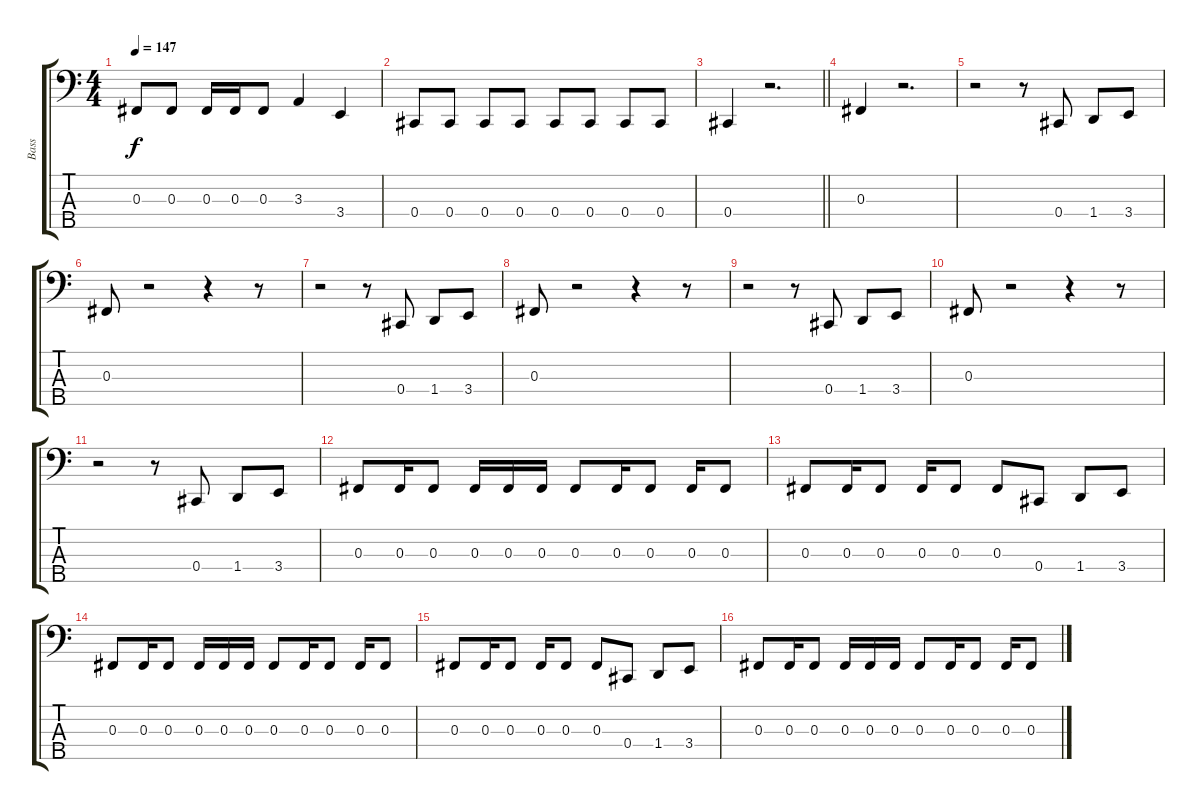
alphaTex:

\track ("Bass" "Bass") {instrument electricbasspick}
\staff {score tabs}
\tuning (E2 B1 Gb1 Db1 Ab0) {hide}
\ts (4 4)
\tempo 147
\clef f4
\ks c
0.3.8{dy f} 0.3.8 0.3.16 0.3.16 0.3.8 3.3.4 3.4.4 |
0.4.8 0.4.8 0.4.8 0.4.8 0.4.8 0.4.8 0.4.8 0.4.8 |
\barLineRight lightlight
0.4.4 r.2{d} |
0.3.4 r.2{d} |
r.2 r.8 0.4.8 1.4.8 3.4.8 |
0.3.8 r.2 r.4 r.8 |
r.2 r.8 0.4.8 1.4.8 3.4.8 |
0.3.8 r.2 r.4 r.8 |
r.2 r.8 0.4.8 1.4.8 3.4.8 |
0.3.8 r.2 r.4 r.8 |
r.2 r.8 0.4.8 1.4.8 3.4.8 |
0.3.8 0.3.16 0.3.8 0.3.16 0.3.16 0.3.16 0.3.8 0.3.16 0.3.8 0.3.16 0.3.8 |
0.3.8 0.3.16 0.3.8 0.3.16 0.3.8 0.3.8 0.4.8 1.4.8 3.4.8 |
0.3.8 0.3.16 0.3.8 0.3.16 0.3.16 0.3.16 0.3.8 0.3.16 0.3.8 0.3.16 0.3.8 |
0.3.8 0.3.16 0.3.8 0.3.16 0.3.8 0.3.8 0.4.8 1.4.8 3.4.8 |
0.3.8 0.3.16 0.3.8 0.3.16 0.3.16 0.3.16 0.3.8 0.3.16 0.3.8 0.3.16 0.3.8
